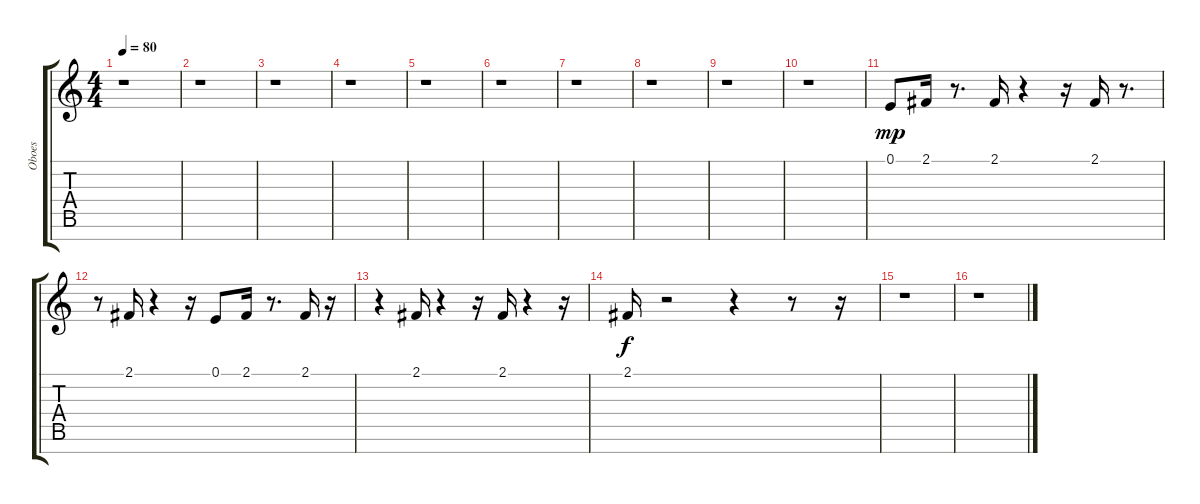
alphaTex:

\track ("Oboes" "Oboes") {instrument oboe}
\staff {score tabs}
\tuning (E4 B3 G3 D3 A2 E2 B1) {hide}
\ts (4 4)
\tempo 80
\clef g2
\ks c
r.1{dy f} |
r.1 |
r.1 |
r.1 |
r.1 |
r.1 |
r.1 |
r.1 |
r.1 |
r.1 |
0.1.8{dy mp} 2.1.16 r.8{d} 2.1.16 r.4 r.16 2.1.16 r.8{d} |
r.8 2.1.16 r.4 r.16 0.1.8 2.1.16 r.8{d} 2.1.16 r.16 |
r.4 2.1.16 r.4 r.16 2.1.16 r.4 r.16 |
2.1.16{dy f} r.2 r.4 r.8 r.16 |
r.1 |
r.1
